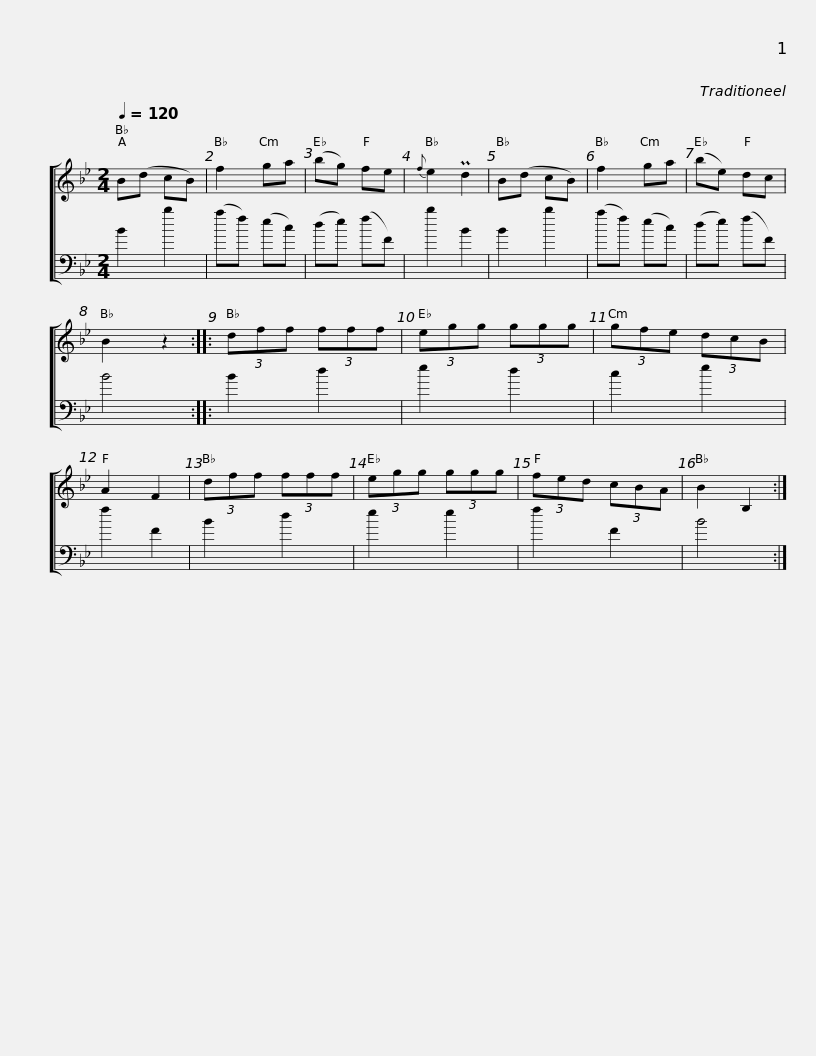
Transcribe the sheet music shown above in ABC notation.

X:1
%%score [ 1 2 ]
L:1/8
Q:1/4=120
M:2/4
I:linebreak $
K:Bb
V:1 treble
V:2 bass
V:1
 B(d cB) | f2 ga | (bg) fe |{f} e2 Pd2 | B(d cB) | %5
 f2 ga | (be) dc | B2 z2 :: (3dff (3fff |$ (3egg (3ggg | %10
 (3gfe (3dcB | A2 F2 | (3dff (3fff | (3egg (3ggg | (3fed (3cBA | %15
 B2 B,2 :| %16
V:2
 B2 b2 | (af) (ec) | (de) (fF) | b2 B2 | B2 b2 | %5
 (af) (ec) | (de) (fF) | B4 :: B2 d2 |$ e2 d2 | %10
 c2 e2 | f2 F2 | B2 d2 | e2 e2 | f2 F2 | %15
 B4 :| %16
